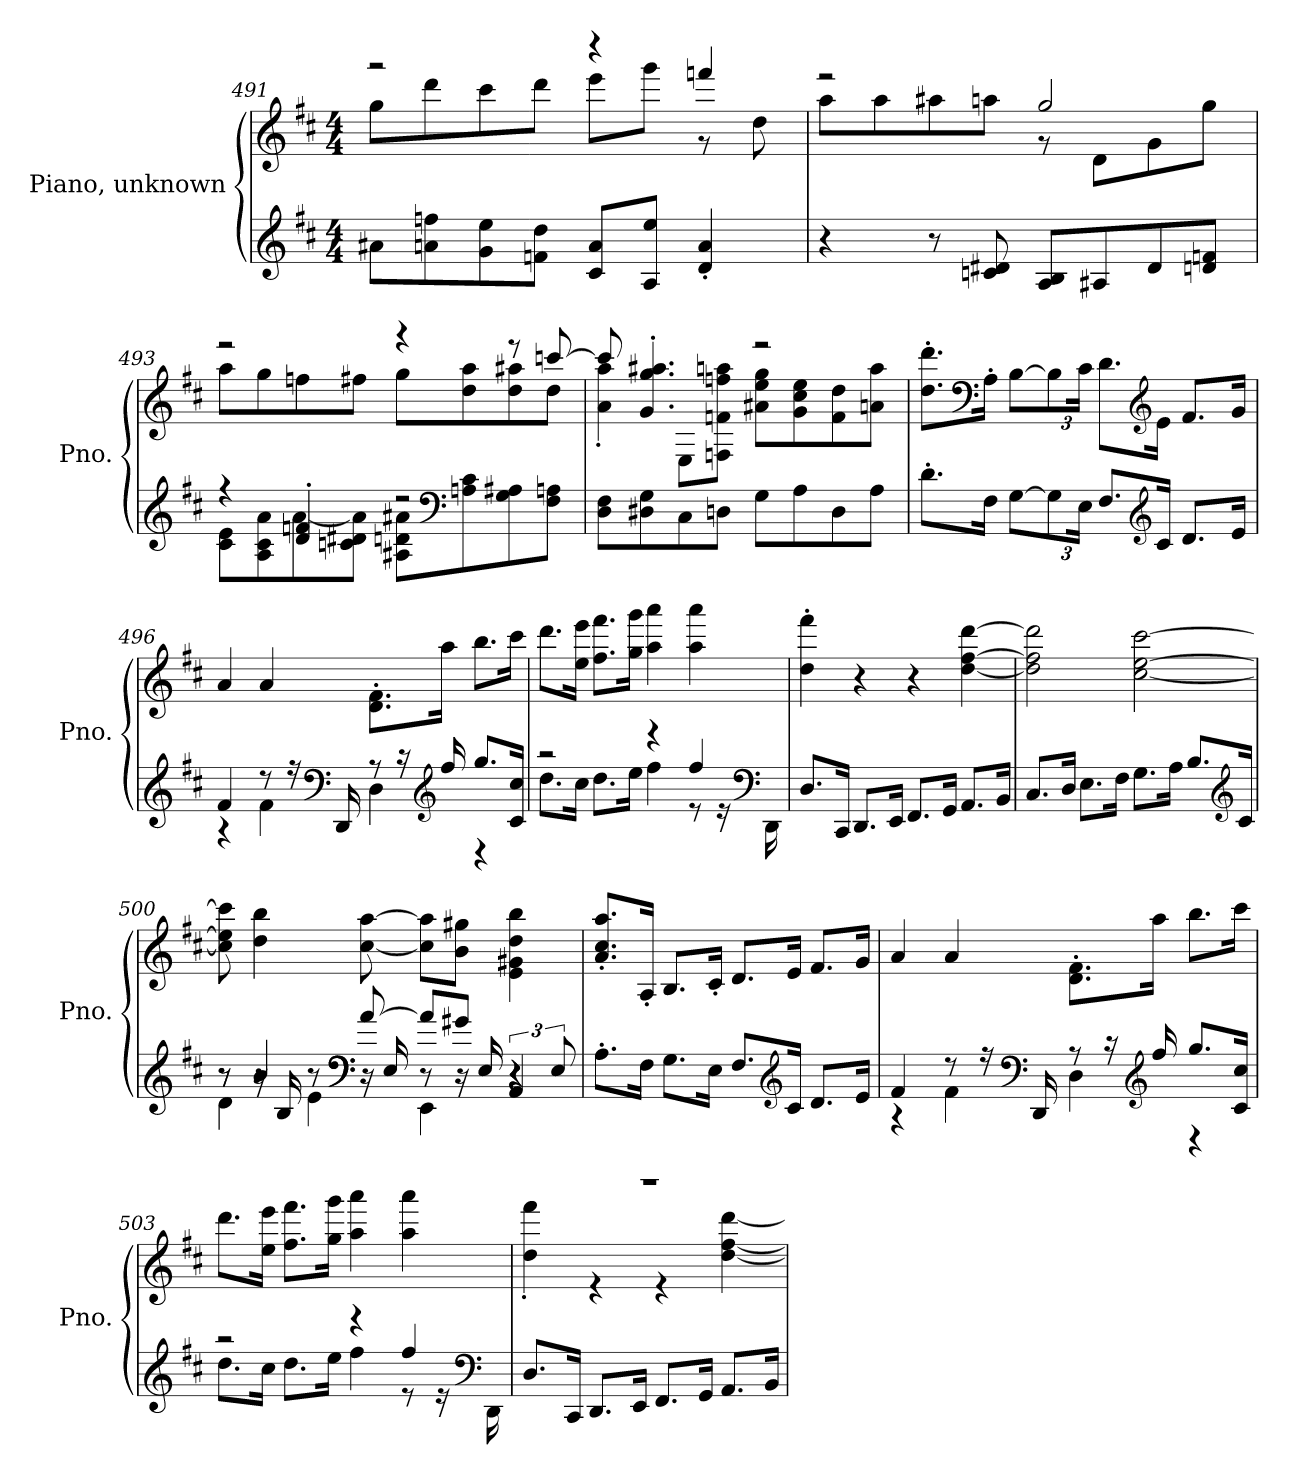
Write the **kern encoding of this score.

**kern	**kern
*part1	*part1
*staff2	*staff1
*I"Piano, unknown	*
*I'Pno.	*
*clefG2	*clefG2
*k[f#c#]	*k[f#c#]
*M4/4	*M4/4
=491	=491
*	*^
8a#X\L	2r	8gg\L
8an\ 8ffn\	.	8ddd\
8g\ 8ee\	.	8ccc#\
8fn\ 8dd\J	.	8ddd\J
8c#/ 8a/L	4r	8eee\L
8A/ 8ee/J	.	8ggg\J
4d/' 4a/'	4fffn/	8r
.	.	8dd\
!!LO:LB:g=z	!!
=492	=492	=492
4r	2r	8aa\L
.	.	8aa\
8r	.	8aa#X\
8cn/ 8d#X/	.	8aan\J
8A/ 8B/L	2gg/	8r
8A#X/	.	8d\L
8d#/	.	8g\
8dn/ 8fn/J	.	8gg\J
=493	=493	=493
*^	*	*
4r	8c#\ 8e\L	2r	8aa\L
.	8A\ 8c#\ 8a\	.	8gg\
4d/' 4fn/'	[8a\	.	8ffn\
.	8cn\ 8d#X\ 8a\]J	.	8ff#X\J
2r	8A#X\ 8dn\ 8a#X\L	4r	8gg\L
*clefF4	*	*	*
.	8An\ 8c\	.	8dd\ 8aa\
.	8G\ 8A#X\	8r	8dd\ 8aa#X\
.	8F#\ 8An\J	[8cccn/	8dd\J
*v	*v	*	*
!!LO:PB:g=z	!!
=494	=494	=494
8D\ 8F#\L	8ccc/]	4a\' 4aa\'
8D#X\ 8G\	4.g/' 4.gg/' 4.aa#X/'	.
8C#\	.	8E\L
8Dn\J	.	8Fn\ 8fn\ 8ffn\ 8aan\J
8G\L	2r	8a#X\ 8ee\ 8gg\L
8A\	.	8g\ 8cc#\ 8ee\
8D\	.	8f\ 8dd\
8A\J	.	8an\ 8aa\J
*	*v	*v
=495	=495
8.d'\L	8.dd\' 8.ddd\'L
*	*clefF4
16F#\Jk	16A'\Jk
[8G\L	[8B\L
*Xbrackettup	*Xbrackettup
12G\]	12B\]
24E\Jk	24c#\Jk
8.F#/L	8.d\L
*clefG2	*clefG2
16c#/Jk	16e\Jk
8.d/L	8.f#/L
16e/Jk	16g/Jk
=496	=496
*^	*
4f#/	4r	4a/
8r	4f#\	4a/
16r	.	.
*clefF4	*	*
16DD/	.	.
8r	4D\	8.d\' 8.f#\'L
16r	.	.
*clefG2	*	*
16ff#/	.	16aa\Jk
8.gg/L	4r	8.bb\L
16c#/ 16cc#/Jk	.	16ccc#\Jk
!!LO:LB:g=z
=497	=497	=497
2r	8.dd\L	8.ddd\L
.	16cc#\Jk	16ee\ 16eee\Jk
.	8.dd\L	8.ff#\ 8.fff#\L
.	16ee\Jk	16gg\ 16ggg\Jk
4r	4ff#\	4aa\ 4aaa\
4ff#/	8r	4aa\ 4aaa\
.	16r	.
*clefF4	*	*
.	16DD\	.
*v	*v	*
=498	=498
8.D/L	4dd\' 4fff#\'
16CC#/Jk	.
8.DD/L	4r
16EE/Jk	.
8.FF#/L	4r
16GG/Jk	.
8.AA/L	[4dd\ [4ff#\ [4ddd\
16BB/Jk	.
=499	=499
8.C#/L	2dd\] 2ff#\] 2ddd\]
16D/Jk	.
8.E\L	.
16F#\Jk	.
8.G\L	[2cc#\ [2ee\ [2ccc#\
16A\Jk	.
8.B/L	.
*clefG2	*
16c#/Jk	.
!!LO:LB:g=z
=500	=500
*^	*
*	*^	*
8r	4d\	8r	8cc#\] 8ee\] 8ccc#\]
4b/	.	16r	4dd\ 4bb\
.	.	16B/	.
.	4e\	8r	.
*clefF4	*	*	*
[8a/	.	16r	[8cc#\ [8aa\
.	.	16E/	.
8a/L]	4EE\	8r	8cc#\] 8aa\]L
8g#X/J	.	16r	8b\ 8gg#X\J
.	.	16E/	.
*	*	*brackettup	*
4r	4r	6AA/	4e\ 4g#X\ 4dd\ 4bb\
.	.	12E/	.
*v	*v	*v	*
=501	=501
8.A'\L	8.a/' 8.cc#/' 8.aa/'L
16F#\Jk	16A'/Jk
8.G\L	8.B/L
16E\Jk	16c#'/Jk
8.F#/L	8.d/L
*clefG2	*
16c#/Jk	16e/Jk
8.d/L	8.f#/L
16e/Jk	16g/Jk
=502	=502
*^	*
4f#/	4r	4a/
8r	4f#\	4a/
16r	.	.
*clefF4	*	*
16DD/	.	.
8r	4D\	8.d\' 8.f#\'L
16r	.	.
*clefG2	*	*
16ff#/	.	16aa\Jk
8.gg/L	4r	8.bb\L
16c#/ 16cc#/Jk	.	16ccc#\Jk
!!LO:LB:g=z
=503	=503	=503
2r	8.dd\L	8.ddd\L
.	16cc#\Jk	16ee\ 16eee\Jk
.	8.dd\L	8.ff#\ 8.fff#\L
.	16ee\Jk	16gg\ 16ggg\Jk
4r	4ff#\	4aa\ 4aaa\
4ff#/	8r	4aa\ 4aaa\
.	16r	.
*clefF4	*	*
.	16DD\	.
*v	*v	*
=504	=504
*	*^
8.D/L	1r	4dd\' 4fff#\'
16CC#/Jk	.	.
8.DD/L	.	4r
16EE/Jk	.	.
8.FF#/L	.	4r
16GG/Jk	.	.
8.AA/L	.	[4dd\ [4ff#\ [4ddd\
16BB/Jk	.	.
*	*v	*v
=	=
*-	*-
